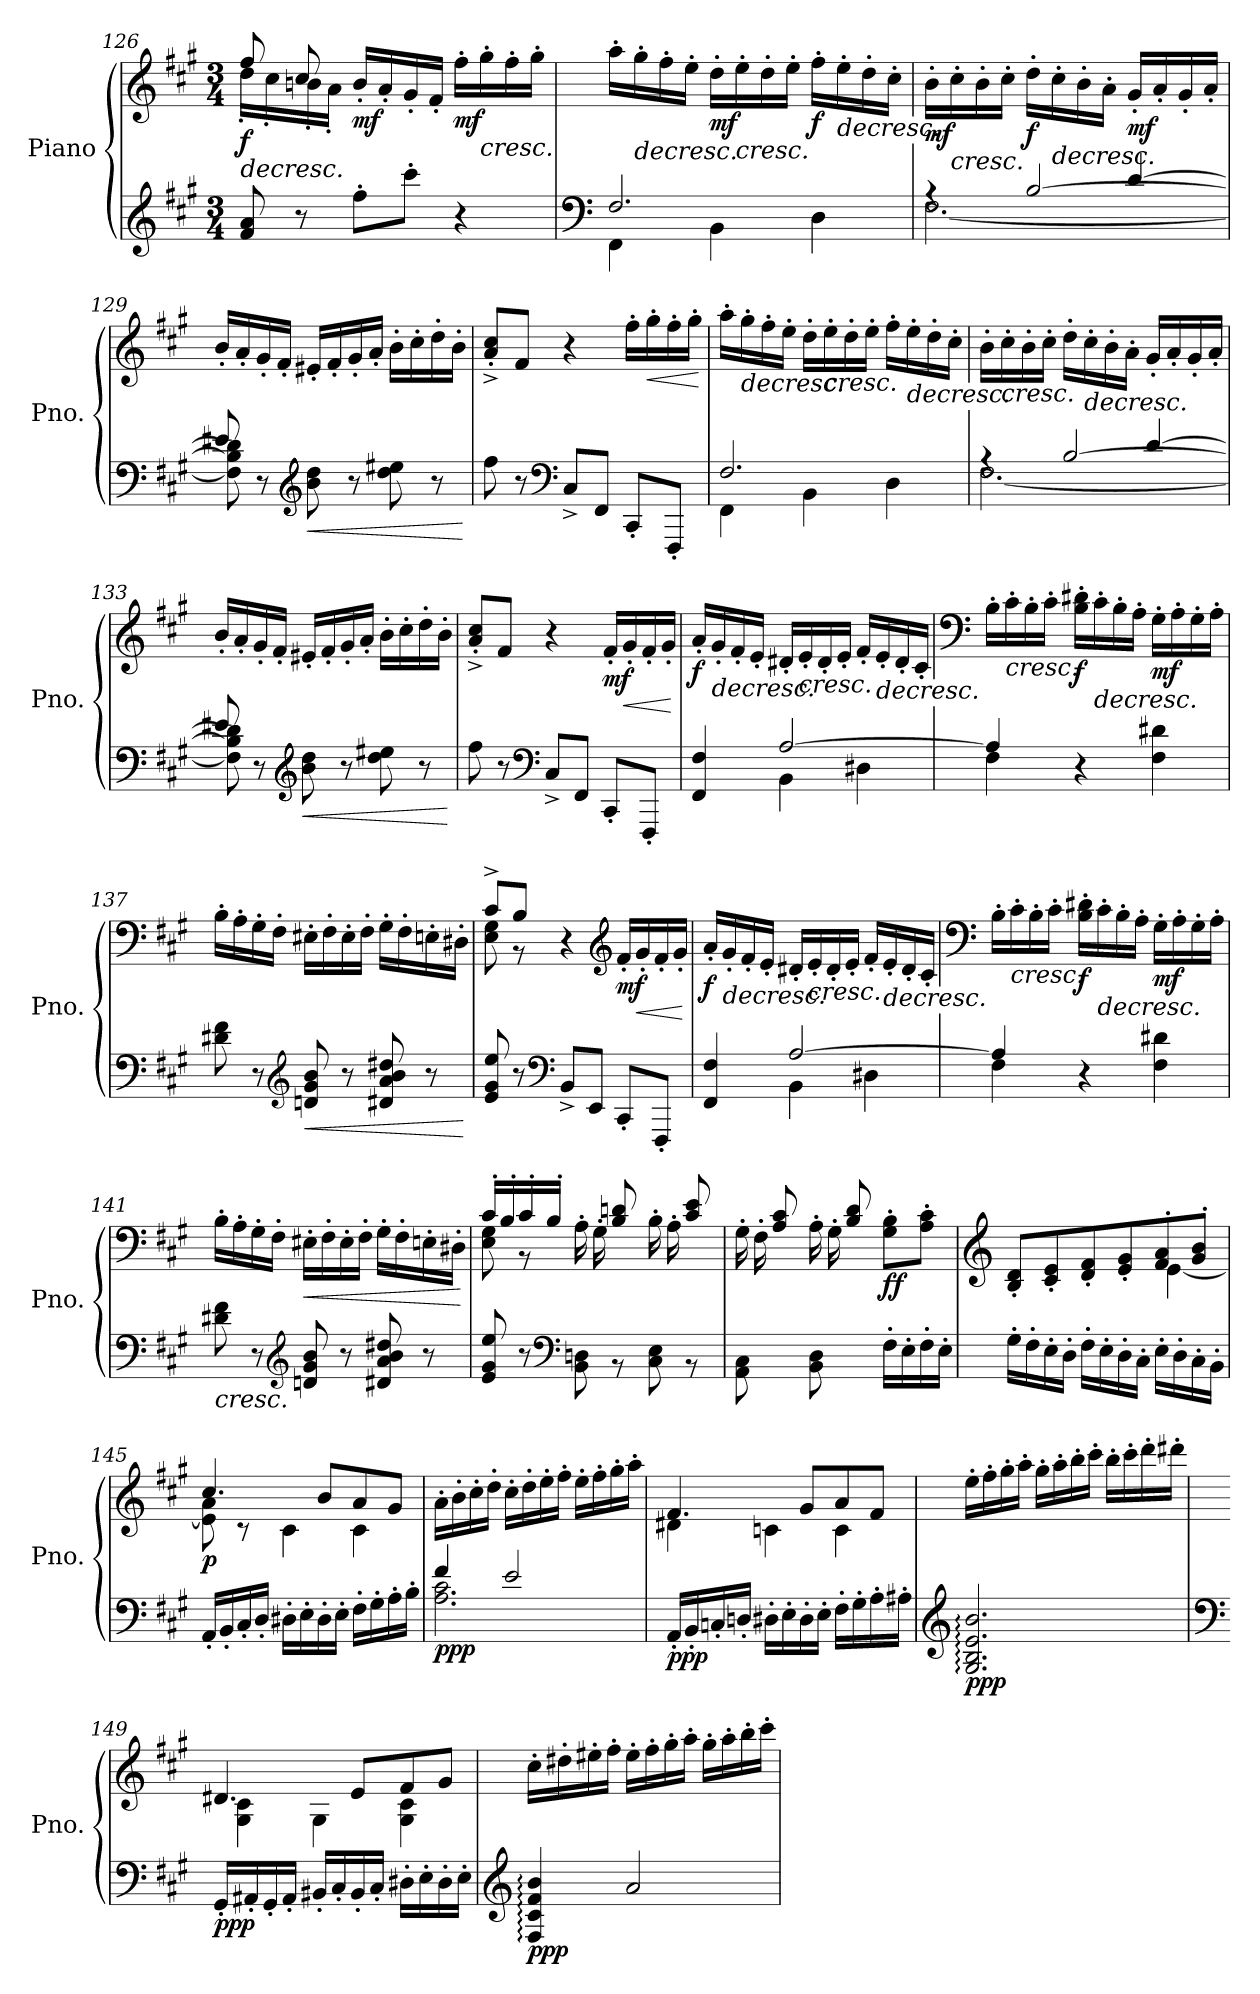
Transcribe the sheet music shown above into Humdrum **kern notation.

**kern	**kern	**dynam
*part1	*part1	*part1
*staff2	*staff1	*staff1/2
*I"Piano	*	*
*I'Pno.	*	*
*clefG2	*clefG2	*
*k[f#c#g#]	*k[f#c#g#]	*
*M3/4	*M3/4	*
=126	=126	=126
!	!	!LO:HP:b
*	*^	*
!	!	!	!LO:DY:n=1:b
8f#/ 8a/	8ff#/	16dd'\LL	> f
.	.	16cc#'\	.
8r	8cc#/	16bn'\	.
.	.	16a'\JJ	.
!	!	!	!LO:DY:n=2:b
8ff#'\L	16b'/LL	4ryy	mf
.	16a'/	.	.
8ccc#'\J	16g#'/	.	.
.	16f#'/JJ	.	.
!	!	!	!LO:DY:n=3:b
4r	16ff#'\LL	4reyy	mf
!	!	!	!LO:HP:b
.	16gg#'\	.	<
.	16ff#'\	.	.
.	16gg#'\JJ	.	.
*	*v	*v	*
.	.	]
!!LO:LB:g=z
=127	=127	=127
*clefF4	*	*
*^	*	*
!	!	!	!LO:DY:b=2
!	!	!	!LO:DY:n=1:b
2.F#/	4FF#\	16aa'\LL	mf f
!	!	!	!LO:HP:b
.	.	16gg#'\	>
.	.	16ff#'\	.
.	.	16ee'\JJ	.
!	!	!	!LO:DY:n=2:b
.	4BB\	16dd'\LL	[ mf
!	!	!	!LO:HP:b
.	.	16ee'\	<
.	.	16dd'\	.
.	.	16ee'\JJ	.
!	!	!	!LO:DY:n=3:b
.	4D\	16ff#'\LL	] f
!	!	!	!LO:HP:b
.	.	16ee'\	>
.	.	16dd'\	.
.	.	16cc#'\JJ	.
*v	*v	*	*
.	.	[
=128	=128	=128
*^	*	*
*	*^	*	*
!	!	!	!	!LO:DY:b
4rA	[2.F#\	2rgyy	16b'\LL	mf
!	!	!	!	!LO:HP:b
.	.	.	16cc#'\	<
.	.	.	16b'\	.
.	.	.	16cc#'\JJ	.
!	!	!	!	!LO:DY:n=1:b
[2B/	.	.	16dd'\LL	] f
!	!	!	!	!LO:HP:b
.	.	.	16cc#'\	>
.	.	.	16b'\	.
.	.	.	16a'\JJ	.
!	!	!	!	!LO:DY:n=2:b
.	.	[4d/	16g#'/LL	[ mf
.	.	.	16a'/	.
.	.	.	16g#'/	.
.	.	.	16a'/JJ	.
*	*v	*v	*	*
=129	=129	=129	=129
8e#X/	8F#\] 8B\] 8d\]	16b'/LL	.
.	.	16a'/	.
8r	8ryy	16g#'/	.
.	.	16f#'/JJ	.
*clefG2	*	*	*
!	!	!	!LO:HP:b=2
!	!	!	!LO:HP:n=1:b
8b\ 8dd\	2ryy	16e#X'/LL	< <
.	.	16f#'/	.
8r	.	16g#'/	.
.	.	16a'/JJ	.
8dd\ 8ee#X\	.	16b'\LL	.
.	.	16cc#'\	.
8r	.	16dd'\	.
.	.	16b'\JJ	.
*v	*v	*	*
.	.	[ ]
!!LO:LB:g=z
=130	=130	=130
!	!	!LO:DY:b=2
!	!	!LO:DY:n=1:b
8ff#\	8a/'^ 8cc#/'^L	mf f
8r	8f#/J	.
*clefF4	*	*
8C#^/L	4r	.
8FF#/J	.	.
!	!	!LO:DY:n=2:b=2
!	!	!LO:DY:n=3:b
8CC#'/L	16ff#'\LL	mp mf
!	!	!LO:HP:b
.	16gg#'\	<
8FFF#'/J	16ff#'\	.
.	16gg#'\JJ	.
.	.	[
=131	=131	=131
*^	*	*
!	!	!	!LO:DY:b=2
!	!	!	!LO:DY:n=1:b
2.F#/	4FF#\	16aa'\LL	mf f
!	!	!	!LO:HP:b
.	.	16gg#'\	>
.	.	16ff#'\	.
.	.	16ee'\JJ	.
!	!	!	!LO:DY:n=2:b=2
!	!	!	!LO:DY:n=3:b
.	4BB\	16dd'\LL	[ mp mf
!	!	!	!LO:HP:b
.	.	16ee'\	<
.	.	16dd'\	.
.	.	16ee'\JJ	.
!	!	!	!LO:DY:n=4:b=2
!	!	!	!LO:DY:n=5:b
.	4D\	16ff#'\LL	] mf f
!	!	!	!LO:HP:b
.	.	16ee'\	>
.	.	16dd'\	.
.	.	16cc#'\JJ	.
*v	*v	*	*
.	.	[
=132	=132	=132
*^	*	*
*	*^	*	*
!	!	!	!	!LO:DY:b=2
!	!	!	!	!LO:DY:n=1:b
4rA	[2.F#\	2rgyy	16b'\LL	mp mf
!	!	!	!	!LO:HP:b
.	.	.	16cc#'\	<
.	.	.	16b'\	.
.	.	.	16cc#'\JJ	.
!	!	!	!	!LO:DY:n=2:b=2
!	!	!	!	!LO:DY:n=3:b
[2B/	.	.	16dd'\LL	] mf f
!	!	!	!	!LO:HP:b
.	.	.	16cc#'\	>
.	.	.	16b'\	.
.	.	.	16a'\JJ	.
!	!	!	!	!LO:DY:n=4:b=2
!	!	!	!	!LO:DY:n=5:b
.	.	[4d/	16g#'/LL	[ mp mf
.	.	.	16a'/	.
.	.	.	16g#'/	.
.	.	.	16a'/JJ	.
*	*v	*v	*	*
!!LO:LB:g=z
=133	=133	=133	=133
8e#X/	8F#\] 8B\] 8d\]	16b'/LL	.
.	.	16a'/	.
8r	8ryy	16g#'/	.
.	.	16f#'/JJ	.
*clefG2	*	*	*
!	!	!	!LO:HP:b=2
!	!	!	!LO:HP:n=1:b
8b\ 8dd\	2ryy	16e#X'/LL	< <
.	.	16f#'/	.
8r	.	16g#'/	.
.	.	16a'/JJ	.
8dd\ 8ee#X\	.	16b'\LL	.
.	.	16cc#'\	.
8r	.	16dd'\	.
.	.	16b'\JJ	.
*v	*v	*	*
.	.	[ ]
=134	=134	=134
!	!	!LO:DY:b=2
!	!	!LO:DY:n=1:b
8ff#\	8a/'^ 8cc#/'^L	mf f
8r	8f#/J	.
*clefF4	*	*
8C#^/L	4r	.
8FF#/J	.	.
!	!	!LO:DY:n=2:b
8CC#'/L	16f#'/LL	mf
!	!	!LO:HP:b
.	16g#'/	<
8FFF#'/J	16f#'/	.
.	16g#'/JJ	.
.	.	[
=135	=135	=135
*^	*	*
!	!	!	!LO:DY:b
4FF#/ 4F#/	4rDDDyy	16a'/LL	f
!	!	!	!LO:HP:b
.	.	16g#'/	>
.	.	16f#'/	.
.	.	16e'/JJ	.
!	!	!	!LO:DY:n=1:b=2
!	!	!	!LO:DY:n=2:b
[2A/	4BB\	16d#X'/LL	[ mp mf
!	!	!	!LO:HP:b
.	.	16e'/	<
.	.	16d#'/	.
.	.	16e'/JJ	.
!	!	!	!LO:DY:n=3:b=2
!	!	!	!LO:DY:n=4:b
.	4D#X\	16f#'/LL	] mf f
!	!	!	!LO:HP:b
.	.	16e'/	>
.	.	16d#'/	.
.	.	16c#'/JJ	.
*v	*v	*	*
.	.	[
!!LO:PB:g=z
=136	=136	=136
*	*clefF4	*
*^	*	*
!	!	!	!LO:DY:b=2
!	!	!	!LO:DY:n=1:b
4A/]	4F#\	16B'\LL	mp mf
!	!	!	!LO:HP:b
.	.	16c#'\	<
.	.	16B'\	.
.	.	16c#'\JJ	.
!	!	!	!LO:DY:n=2:b
4r	4ryy	16B\' 16d#X\'LL	] f
!	!	!	!LO:HP:b
.	.	16c#'\	>
.	.	16B'\	.
.	.	16A'\JJ	.
!	!	!	!LO:DY:n=3:b
4F#\ 4d#X\	4ryy	16G#'\LL	[ mf
.	.	16A'\	.
.	.	16G#'\	.
.	.	16A'\JJ	.
*v	*v	*	*
=137	=137	=137
8d#X\ 8f#\	16B'\LL	.
.	16A'\	.
8r	16G#'\	.
.	16F#'\JJ	.
*clefG2	*	*
!	!	!LO:HP:b=2
!	!	!LO:HP:n=1:b
8dn/ 8g#/ 8b/	16E#X'\LL	< <
.	16F#'\	.
8r	16E#'\	.
.	16F#'\JJ	.
8d#X/ 8a/ 8b/ 8dd#X/	16G#'\LL	.
.	16F#'\	.
8r	16En'\	.
.	16D#X'\JJ	.
.	.	[ ]
=138	=138	=138
*	*^	*
!	!	!	!LO:DY:b=2
!	!	!	!LO:DY:n=1:b
8e/ 8g#/ 8ee/	8c#^/L	8E\ 8G#\	mf f
8r	8B/J	8r	.
*clefF4	*	*	*
8BB^/L	4r	4ryy	.
8EE/J	.	.	.
*	*clefG2	*	*
!	!	!	!LO:DY:n=2:b
8CC#'/L	16f#'/LL	4reyy	mf
!	!	!	!LO:HP:b
.	16g#'/	.	<
8FFF#'/J	16f#'/	.	.
.	16g#'/JJ	.	.
*	*v	*v	*
.	.	[
!!LO:LB:g=z
=139	=139	=139
*^	*	*
!	!	!	!LO:DY:b
4FF#/ 4F#/	4rDDDyy	16a'/LL	f
!	!	!	!LO:HP:b
.	.	16g#'/	>
.	.	16f#'/	.
.	.	16e'/JJ	.
!	!	!	!LO:DY:n=1:b=2
!	!	!	!LO:DY:n=2:b
[2A/	4BB\	16d#X'/LL	[ mp mf
!	!	!	!LO:HP:b
.	.	16e'/	<
.	.	16d#'/	.
.	.	16e'/JJ	.
!	!	!	!LO:DY:n=3:b=2
!	!	!	!LO:DY:n=4:b
.	4D#X\	16f#'/LL	] mf f
!	!	!	!LO:HP:b
.	.	16e'/	>
.	.	16d#'/	.
.	.	16c#'/JJ	.
*v	*v	*	*
.	.	[
=140	=140	=140
*	*clefF4	*
*^	*	*
!	!	!	!LO:DY:b=2
!	!	!	!LO:DY:n=1:b
4A/]	4F#\	16B'\LL	mp mf
!	!	!	!LO:HP:b
.	.	16c#'\	<
.	.	16B'\	.
.	.	16c#'\JJ	.
!	!	!	!LO:DY:n=2:b
4r	4ryy	16B\' 16d#X\'LL	] f
!	!	!	!LO:HP:b
.	.	16c#'\	>
.	.	16B'\	.
.	.	16A'\JJ	.
!	!	!	!LO:DY:n=3:b
4F#\ 4d#X\	4ryy	16G#'\LL	[ mf
.	.	16A'\	.
.	.	16G#'\	.
.	.	16A'\JJ	.
*v	*v	*	*
=141	=141	=141
!	!	!LO:HP:b=2
!	!	!LO:HP:n=1:b
8d#X\ 8f#\	16B'\LL	< <
.	16A'\	.
8r	16G#'\	.
.	16F#'\JJ	.
*clefG2	*	*
!	!	!LO:HP:b
8dn/ 8g#/ 8b/	16E#X'\LL	<
.	16F#'\	.
8r	16E#'\	.
.	16F#'\JJ	.
8d#X/ 8a/ 8b/ 8dd#X/	16G#'\LL	.
.	16F#'\	.
8r	16En'\	.
.	16D#X'\JJ	.
.	.	[ ] [
!!LO:LB:g=z
=142	=142	=142
*^	*^	*
!	!	!	!	!LO:DY:b=2
!	!	!	!	!LO:DY:n=1:b
4.ryy	8e/ 8g#/ 8ee/	16c#'/LL	8E\ 8G#\	mf f
.	.	16B'/	.	.
.	8r	16c#'/	8r	.
.	.	16B'/JJ	.	.
*clefF4	*	*	*	*
.	8BB\ 8Dn\	8rcyy	16A'\LL	.
.	.	.	16G#'\	.
16A'/	8r	8B/ 8dn/	8ryy	.
16G#'/JJ	.	.	.	.
8ryy	8C#\ 8E\	8reyy	16B'\LL	.
.	.	.	16A'\	.
16B'/	8r	8c#/ 8e/	8ryy	.
16A'/JJ	.	.	.	.
=143	=143	=143	=143	=143
8ryy	8AA\ 8C#\	8rAyy	16G#'\LL	.
.	.	.	16F#'\	.
16G#'/	8ryy	8A/ 8c#/	8ryy	.
16F#'/JJ	.	.	.	.
8ryy	8BB\ 8D\	8rcyy	16A'\LL	.
.	.	.	16G#'\	.
16A'/	8ryy	8B/ 8d/	8ryy	.
16G#'/JJ	.	.	.	.
!	!	!	!	!LO:DY:b
4ryy	16F#'\LL	8G#\' 8B\'L	4ryy	ff
.	16E'\	.	.	.
.	16F#'\	8A\' 8c#\'J	.	.
.	16E'\JJ	.	.	.
*v	*v	*	*	*
=144	=144	=144	=144
*	*clefG2	*	*
16G#'\LL	8B/' 8d/'L	2rcyy	.
16F#'\	.	.	.
16E'\	8c#/' 8e/'	.	.
16D'\JJ	.	.	.
16F#'\LL	8d/' 8f#/'	.	.
16E'\	.	.	.
16D'\	8e/' 8g#/'	.	.
16C#'\JJ	.	.	.
16E'\LL	8f#/' 8a/'	[4e\	.
16D'\	.	.	.
16C#'\	8g#/' 8b/'J	.	.
16BB'\JJ	.	.	.
*	*v	*v	*
.	.	[
!!LO:LB:g=z
=145	=145	=145
*	*^	*
!	!	!	!LO:DY:b
16AA'/LL	4.cc#/	8e\] 8a\	p
16BB'/	.	.	.
16C#'/	.	8r	.
16D'/JJ	.	.	.
16D#X'\LL	.	4c#\	.
16E'\	.	.	.
16D#'\	8b/L	.	.
16E'\JJ	.	.	.
16F#'\LL	8a/	4c#\	.
16G#'\	.	.	.
16A'\	8g#/J	.	.
16B'\JJ	.	.	.
*	*v	*v	*
=146	=146	=146
*^	*	*
!	!	!	!LO:DY:b=2
!	!	!	!LO:DY:n=1:b
4f#/	2.A\ 2.c#\	16a'\LL	p pp
.	.	16b'\	.
.	.	16cc#'\	.
.	.	16dd'\JJ	.
2e/	.	16cc#'\LL	.
.	.	16dd'\	.
.	.	16ee'\	.
.	.	16ff#'\JJ	.
.	.	16ee'\LL	.
.	.	16ff#'\	.
.	.	16gg#'\	.
.	.	16aa'\JJ	.
*v	*v	*	*
=147	=147	=147
*	*^	*
!	!	!	!LO:DY:b=2
!	!	!	!LO:DY:n=1:b
16AA'/LL	4.f#/	4d#X\	pp p
16BB'/	.	.	.
16Cn'/	.	.	.
16Dn'/JJ	.	.	.
16D#X'\LL	.	4cn\	.
16E'\	.	.	.
16D#'\	8g#/L	.	.
16E'\JJ	.	.	.
16F#'\LL	8a/	4c\	.
16G#'\	.	.	.
16A'\	8f#/J	.	.
16A#X'\JJ	.	.	.
*	*v	*v	*
!!LO:LB:g=z
=148	=148	=148
*clefG2	*	*
!	!	!LO:DY:b=2
!	!	!LO:DY:n=1:b
2.G#/: 2.B/: 2.e/: 2.b/:	16ee'\LL	p pp
.	16ff#'\	.
.	16gg#'\	.
.	16aa'\JJ	.
.	16gg#'\LL	.
.	16aa'\	.
.	16bb'\	.
.	16ccc#'\JJ	.
.	16bb'\LL	.
.	16ccc#'\	.
.	16ddd'\	.
.	16ddd#X'\JJ	.
=149	=149	=149
*clefF4	*	*
*	*^	*
!	!	!	!LO:DY:b=2
!	!	!	!LO:DY:n=1:b
16GG#'/LL	4.d#X/	4G#\ 4c#\	pp p
16AA#X'/	.	.	.
16GG#'/	.	.	.
16AA#'/JJ	.	.	.
16BB#X'/LL	.	4G#\	.
16C#'/	.	.	.
16BB#'/	8e/L	.	.
16C#'/JJ	.	.	.
16D#X'\LL	8f#/	4G#\ 4c#\	.
16E'\	.	.	.
16D#'\	8g#/J	.	.
16E'\JJ	.	.	.
*	*v	*v	*
=150	=150	=150
*clefG2	*	*
!	!	!LO:DY:b=2
!	!	!LO:DY:n=1:b
4F#/: 4c#/: 4f#/: 4b/:	16cc#'\LL	p pp
.	16dd#X'\	.
.	16ee#X'\	.
.	16ff#'\JJ	.
2a/	16ee#'\LL	.
.	16ff#'\	.
.	16gg#'\	.
.	16aa'\JJ	.
.	16gg#'\LL	.
.	16aa'\	.
.	16bb'\	.
.	16ccc#'\JJ	.
=	=	=
*-	*-	*-
